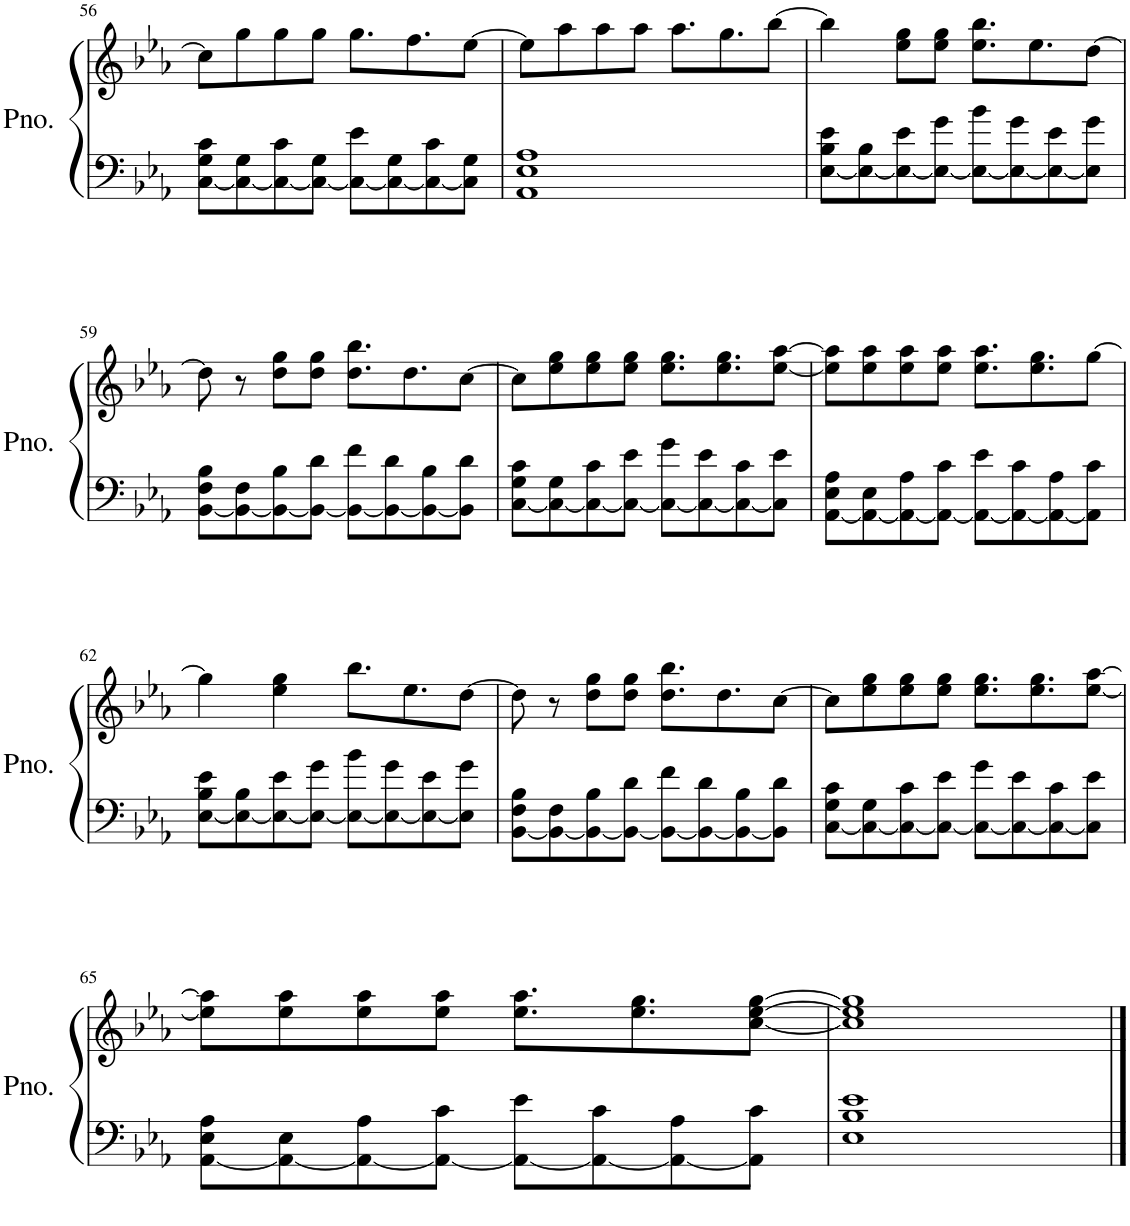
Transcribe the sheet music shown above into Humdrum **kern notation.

**kern	**kern
*part1	*part1
*staff2	*staff1
*I"Piano	*
*I'Pno.	*
!!LO:PB:g=z
*clefF4	*clefG2
*k[b-e-a-]	*k[b-e-a-]
*M4/4	*M4/4
=56	=56
[8C\ 8G\ 8c\L	8cc\L]
8C\_ 8G\	8gg\
8C\_ 8c\	8gg\
8C\_ 8G\J	8gg\J
8C\_ 8e-\L	8.gg\L
8C\_ 8G\	.
.	8.ff\
8C\_ 8c\	.
8C\] 8G\J	[8ee-\J
=57	=57
1AA- 1E- 1A-	8ee-\L]
.	8aa-\
.	8aa-\
.	8aa-\J
.	8.aa-\L
.	8.gg\
.	[8bb-\J
=58	=58
[8E-\ 8B-\ 8e-\L	4bb-\]
8E-\_ 8B-\	.
8E-\_ 8e-\	8ee-\ 8gg\L
8E-\_ 8g\J	8ee-\ 8gg\J
8E-\_ 8b-\L	8.ee-\ 8.bb-\L
8E-\_ 8g\	.
.	8.ee-\
8E-\_ 8e-\	.
8E-\] 8g\J	[8dd\J
!!LO:LB:g=z
=59	=59
[8BB-\ 8F\ 8B-\L	8dd\]
8BB-\_ 8F\	8r
8BB-\_ 8B-\	8dd\ 8gg\L
8BB-\_ 8d\J	8dd\ 8gg\J
8BB-\_ 8f\L	8.dd\ 8.bb-\L
8BB-\_ 8d\	.
.	8.dd\
8BB-\_ 8B-\	.
8BB-\] 8d\J	[8cc\J
=60	=60
[8C\ 8G\ 8c\L	8cc\L]
8C\_ 8G\	8ee-\ 8gg\
8C\_ 8c\	8ee-\ 8gg\
8C\_ 8e-\J	8ee-\ 8gg\J
8C\_ 8g\L	8.ee-\ 8.gg\L
8C\_ 8e-\	.
.	8.ee-\ 8.gg\
8C\_ 8c\	.
8C\] 8e-\J	[8ee-\ [8aa-\J
=61	=61
[8AA-\ 8E-\ 8A-\L	8ee-\] 8aa-\]L
8AA-\_ 8E-\	8ee-\ 8aa-\
8AA-\_ 8A-\	8ee-\ 8aa-\
8AA-\_ 8c\J	8ee-\ 8aa-\J
8AA-\_ 8e-\L	8.ee-\ 8.aa-\L
8AA-\_ 8c\	.
.	8.ee-\ 8.gg\
8AA-\_ 8A-\	.
8AA-\] 8c\J	[8gg\J
!!LO:LB:g=z
=62	=62
[8E-\ 8B-\ 8e-\L	4gg\]
8E-\_ 8B-\	.
8E-\_ 8e-\	4ee-\ 4gg\
8E-\_ 8g\J	.
8E-\_ 8b-\L	8.bb-\L
8E-\_ 8g\	.
.	8.ee-\
8E-\_ 8e-\	.
8E-\] 8g\J	[8dd\J
=63	=63
[8BB-\ 8F\ 8B-\L	8dd\]
8BB-\_ 8F\	8r
8BB-\_ 8B-\	8dd\ 8gg\L
8BB-\_ 8d\J	8dd\ 8gg\J
8BB-\_ 8f\L	8.dd\ 8.bb-\L
8BB-\_ 8d\	.
.	8.dd\
8BB-\_ 8B-\	.
8BB-\] 8d\J	[8cc\J
=64	=64
[8C\ 8G\ 8c\L	8cc\L]
8C\_ 8G\	8ee-\ 8gg\
8C\_ 8c\	8ee-\ 8gg\
8C\_ 8e-\J	8ee-\ 8gg\J
8C\_ 8g\L	8.ee-\ 8.gg\L
8C\_ 8e-\	.
.	8.ee-\ 8.gg\
8C\_ 8c\	.
8C\] 8e-\J	[8ee-\ [8aa-\J
!!LO:LB:g=z
=65	=65
[8AA-\ 8E-\ 8A-\L	8ee-\] 8aa-\]L
8AA-\_ 8E-\	8ee-\ 8aa-\
8AA-\_ 8A-\	8ee-\ 8aa-\
8AA-\_ 8c\J	8ee-\ 8aa-\J
8AA-\_ 8e-\L	8.ee-\ 8.aa-\L
8AA-\_ 8c\	.
.	8.ee-\ 8.gg\
8AA-\_ 8A-\	.
8AA-\] 8c\J	[8cc\ [8ee-\ [8gg\J
=66	=66
1E- 1B- 1e-	1cc] 1ee-] 1gg]
==	==
*-	*-
